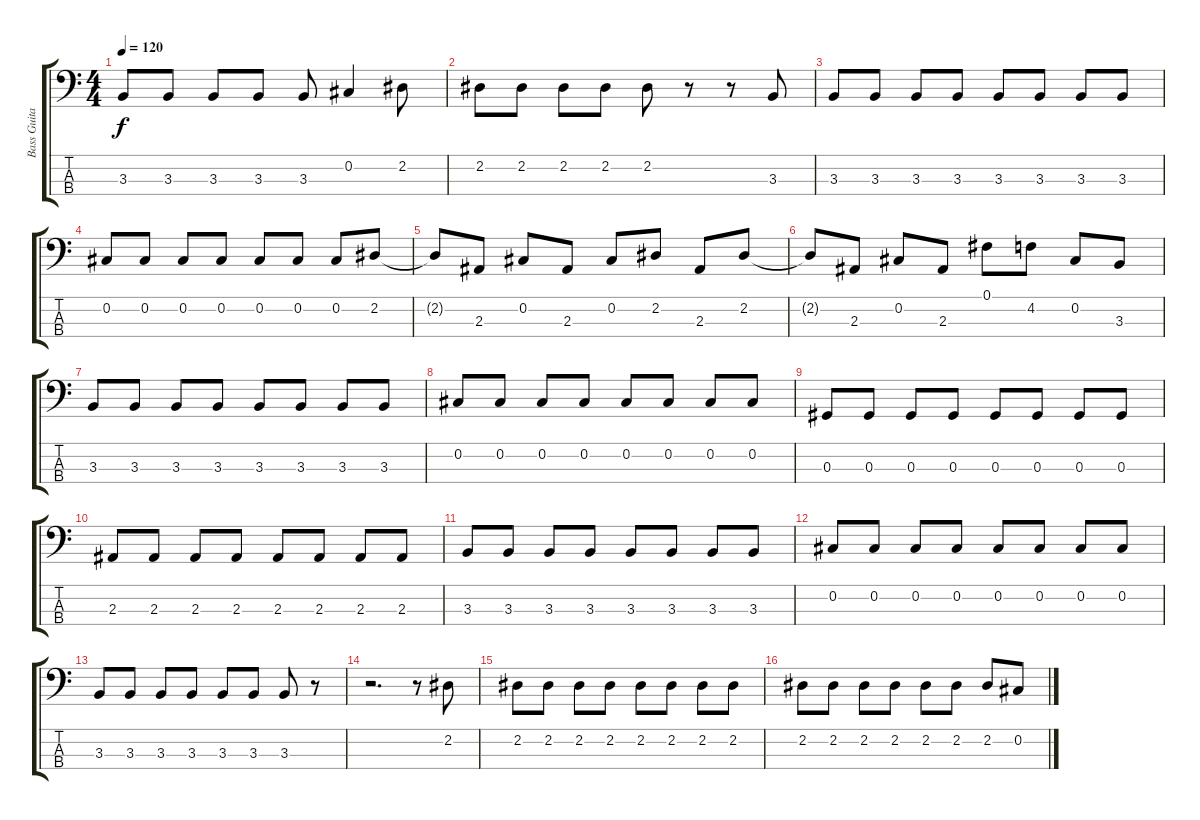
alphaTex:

\track ("Bass Guitar" "Bass Guita") {instrument electricbassfinger}
\staff {score tabs}
\tuning (Gb2 Db2 Ab1 Eb1) {hide}
\ts (4 4)
\tempo 120
\clef f4
\ks c
3.3.8{dy f} 3.3.8 3.3.8 3.3.8 3.3.8 0.2.4 2.2.8 |
2.2.8 2.2.8 2.2.8 2.2.8 2.2.8 r.8 r.8 3.3.8 |
3.3.8 3.3.8 3.3.8 3.3.8 3.3.8 3.3.8 3.3.8 3.3.8 |
0.2.8 0.2.8 0.2.8 0.2.8 0.2.8 0.2.8 0.2.8 2.2.8 |
2.2{t}.8 2.3.8 0.2.8 2.3.8 0.2.8 2.2.8 2.3.8 2.2.8 |
2.2{t}.8 2.3.8 0.2.8 2.3.8 0.1.8 4.2.8 0.2.8 3.3.8 |
3.3.8 3.3.8 3.3.8 3.3.8 3.3.8 3.3.8 3.3.8 3.3.8 |
0.2.8 0.2.8 0.2.8 0.2.8 0.2.8 0.2.8 0.2.8 0.2.8 |
0.3.8 0.3.8 0.3.8 0.3.8 0.3.8 0.3.8 0.3.8 0.3.8 |
2.3.8 2.3.8 2.3.8 2.3.8 2.3.8 2.3.8 2.3.8 2.3.8 |
3.3.8 3.3.8 3.3.8 3.3.8 3.3.8 3.3.8 3.3.8 3.3.8 |
0.2.8 0.2.8 0.2.8 0.2.8 0.2.8 0.2.8 0.2.8 0.2.8 |
3.3.8 3.3.8 3.3.8 3.3.8 3.3.8 3.3.8 3.3.8 r.8 |
r.2{d} r.8 2.2.8 |
2.2.8 2.2.8 2.2.8 2.2.8 2.2.8 2.2.8 2.2.8 2.2.8 |
2.2.8 2.2.8 2.2.8 2.2.8 2.2.8 2.2.8 2.2.8 0.2.8
